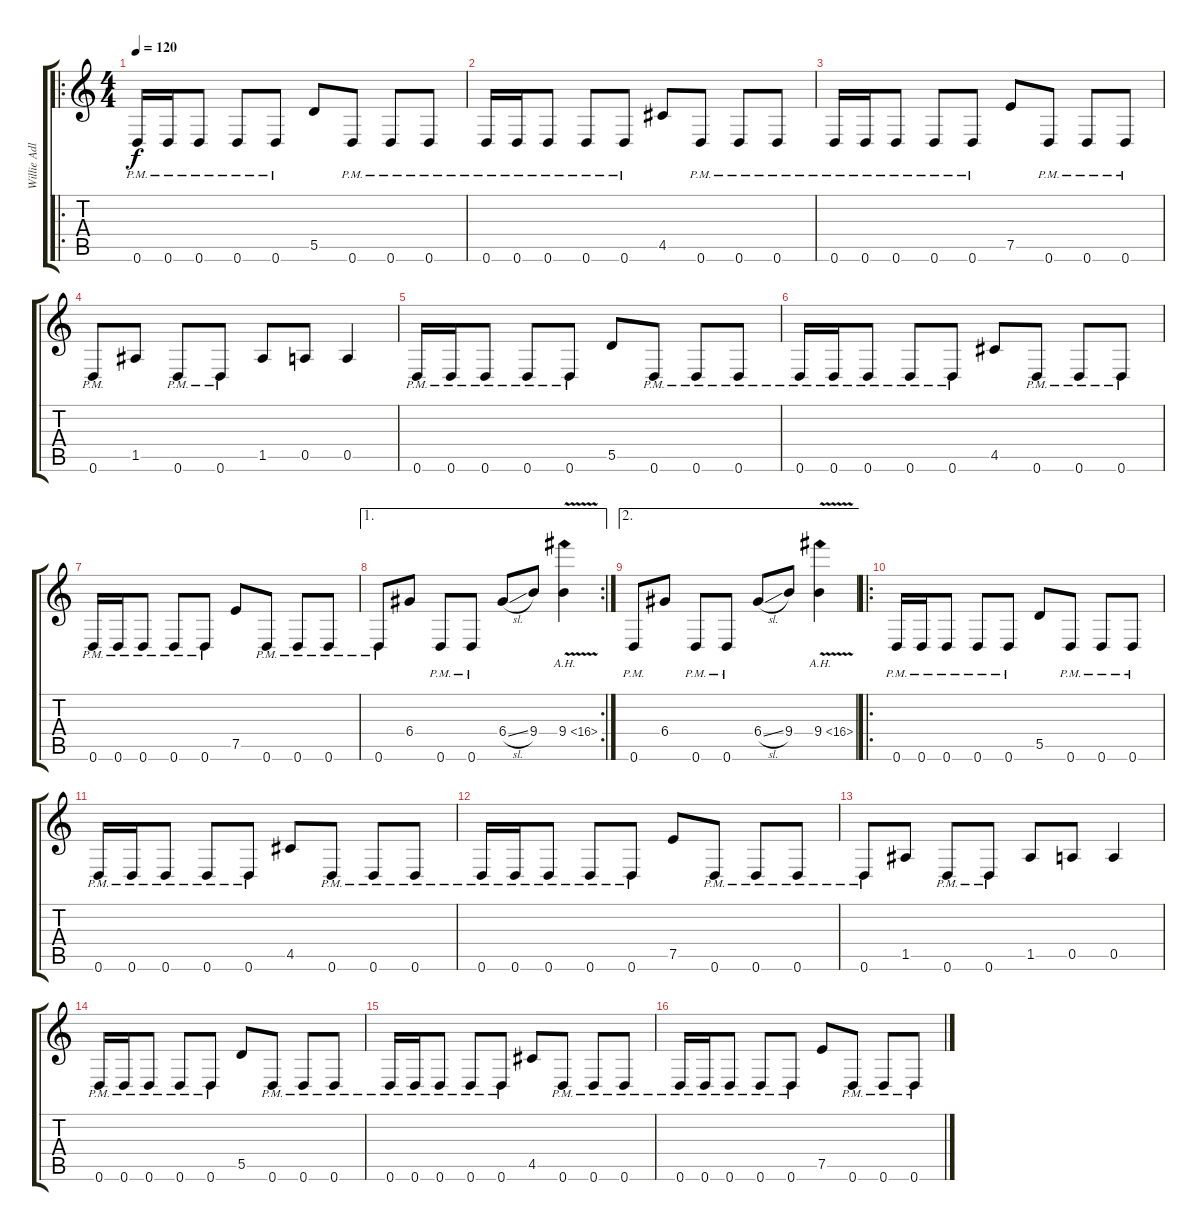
\track ("Willie Adler" "Willie Adl") {instrument distortionguitar}
\staff {score tabs}
\tuning (E4 B3 G3 D3 A2 D2) {hide}
\ro
\ts (4 4)
\tempo 120
\clef g2
\ks c
0.6{pm}.16{dy f instrument distortionguitar} 0.6{pm}.16 0.6{pm}.8 0.6{pm}.8 0.6{pm}.8 5.5.8 0.6{pm}.8 0.6{pm}.8 0.6{pm}.8 |
0.6{pm}.16 0.6{pm}.16 0.6{pm}.8 0.6{pm}.8 0.6{pm}.8 4.5.8 0.6{pm}.8 0.6{pm}.8 0.6{pm}.8 |
0.6{pm}.16 0.6{pm}.16 0.6{pm}.8 0.6{pm}.8 0.6{pm}.8 7.5.8 0.6{pm}.8 0.6{pm}.8 0.6{pm}.8 |
0.6{pm}.8 1.5.8 0.6{pm}.8 0.6{pm}.8 1.5.8 0.5.8 0.5.4 |
0.6{pm}.16 0.6{pm}.16 0.6{pm}.8 0.6{pm}.8 0.6{pm}.8 5.5.8 0.6{pm}.8 0.6{pm}.8 0.6{pm}.8 |
0.6{pm}.16 0.6{pm}.16 0.6{pm}.8 0.6{pm}.8 0.6{pm}.8 4.5.8 0.6{pm}.8 0.6{pm}.8 0.6{pm}.8 |
0.6{pm}.16 0.6{pm}.16 0.6{pm}.8 0.6{pm}.8 0.6{pm}.8 7.5.8 0.6{pm}.8 0.6{pm}.8 0.6{pm}.8 |
\ae 1
\rc 2
0.6{pm}.8 6.4.8 0.6{pm}.8 0.6{pm}.8 6.4{sl}.8 9.4.8 9.4{ah 7 v}.4 |
\ae 2
0.6{pm}.8 6.4.8 0.6{pm}.8 0.6{pm}.8 6.4{sl}.8 9.4.8 9.4{ah 7 v}.4 |
\ro
0.6{pm}.16 0.6{pm}.16 0.6{pm}.8 0.6{pm}.8 0.6{pm}.8 5.5.8 0.6{pm}.8 0.6{pm}.8 0.6{pm}.8 |
0.6{pm}.16 0.6{pm}.16 0.6{pm}.8 0.6{pm}.8 0.6{pm}.8 4.5.8 0.6{pm}.8 0.6{pm}.8 0.6{pm}.8 |
0.6{pm}.16 0.6{pm}.16 0.6{pm}.8 0.6{pm}.8 0.6{pm}.8 7.5.8 0.6{pm}.8 0.6{pm}.8 0.6{pm}.8 |
0.6{pm}.8 1.5.8 0.6{pm}.8 0.6{pm}.8 1.5.8 0.5.8 0.5.4 |
0.6{pm}.16 0.6{pm}.16 0.6{pm}.8 0.6{pm}.8 0.6{pm}.8 5.5.8 0.6{pm}.8 0.6{pm}.8 0.6{pm}.8 |
0.6{pm}.16 0.6{pm}.16 0.6{pm}.8 0.6{pm}.8 0.6{pm}.8 4.5.8 0.6{pm}.8 0.6{pm}.8 0.6{pm}.8 |
0.6{pm}.16 0.6{pm}.16 0.6{pm}.8 0.6{pm}.8 0.6{pm}.8 7.5.8 0.6{pm}.8 0.6{pm}.8 0.6{pm}.8
